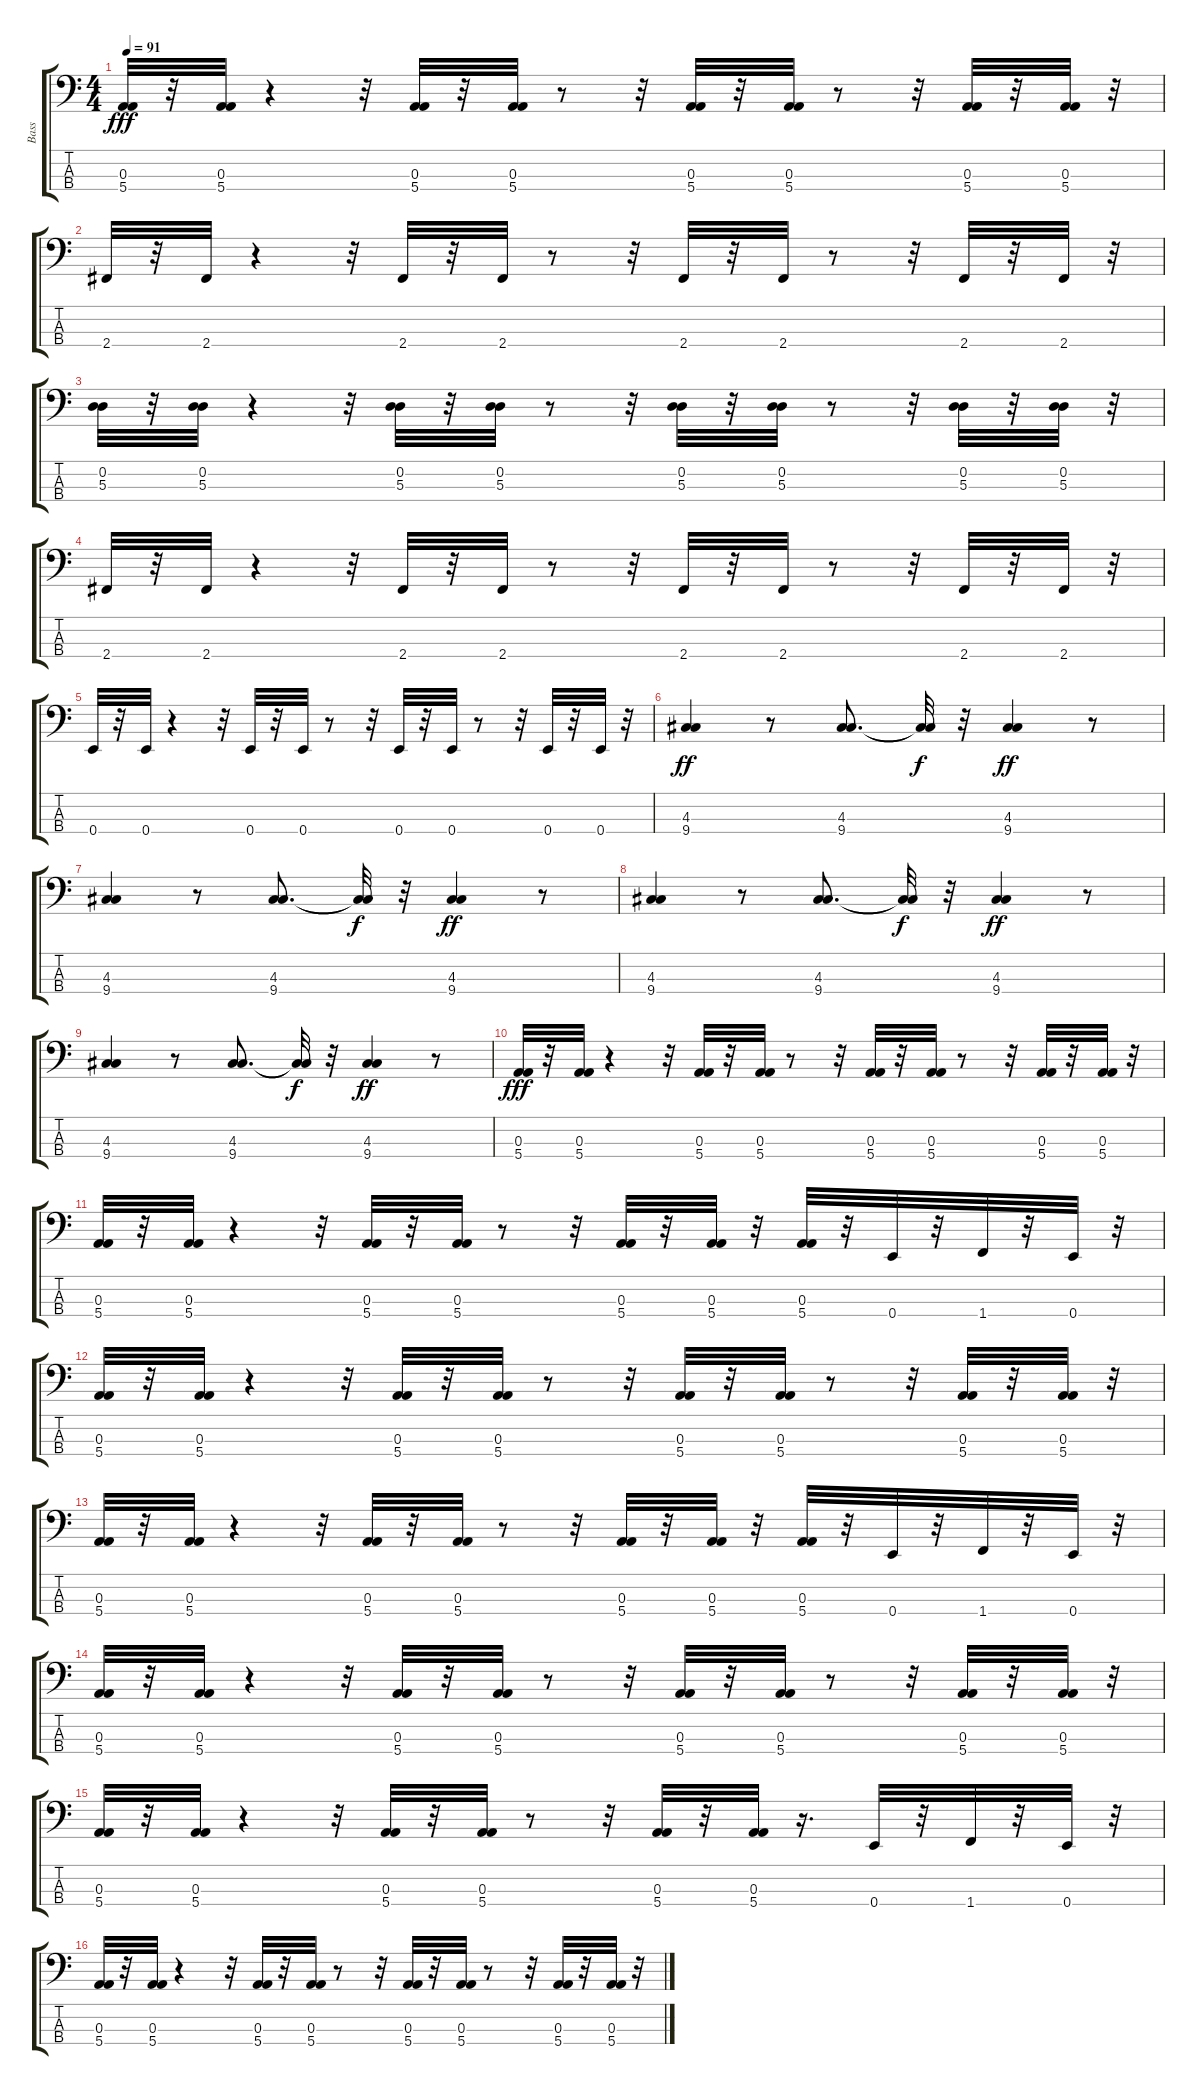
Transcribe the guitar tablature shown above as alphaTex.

\track ("Bass" "Bass") {instrument fretlessbass}
\staff {score tabs}
\tuning (G2 D2 A1 E1) {hide}
\ts (4 4)
\tempo 91
\clef f4
\ks c
(0.3 5.4).32{dy fff} r.32 (0.3 5.4).32 r.4 r.32 (0.3 5.4).32 r.32 (0.3 5.4).32 r.8 r.32 (0.3 5.4).32 r.32 (0.3 5.4).32 r.8 r.32 (0.3 5.4).32 r.32 (0.3 5.4).32 r.32 |
2.4.32 r.32 2.4.32 r.4 r.32 2.4.32 r.32 2.4.32 r.8 r.32 2.4.32 r.32 2.4.32 r.8 r.32 2.4.32 r.32 2.4.32 r.32 |
(0.2 5.3).32 r.32 (0.2 5.3).32 r.4 r.32 (0.2 5.3).32 r.32 (0.2 5.3).32 r.8 r.32 (0.2 5.3).32 r.32 (0.2 5.3).32 r.8 r.32 (0.2 5.3).32 r.32 (0.2 5.3).32 r.32 |
2.4.32 r.32 2.4.32 r.4 r.32 2.4.32 r.32 2.4.32 r.8 r.32 2.4.32 r.32 2.4.32 r.8 r.32 2.4.32 r.32 2.4.32 r.32 |
0.4.32 r.32 0.4.32 r.4 r.32 0.4.32 r.32 0.4.32 r.8 r.32 0.4.32 r.32 0.4.32 r.8 r.32 0.4.32 r.32 0.4.32 r.32 |
(4.3 9.4).4{dy ff} r.8 (4.3 9.4).8{d} (4.3{t} 9.4{t}).32{dy f} r.32 (4.3 9.4).4{dy ff} r.8 |
(4.3 9.4).4 r.8 (4.3 9.4).8{d} (4.3{t} 9.4{t}).32{dy f} r.32 (4.3 9.4).4{dy ff} r.8 |
(4.3 9.4).4 r.8 (4.3 9.4).8{d} (4.3{t} 9.4{t}).32{dy f} r.32 (4.3 9.4).4{dy ff} r.8 |
(4.3 9.4).4 r.8 (4.3 9.4).8{d} (4.3{t} 9.4{t}).32{dy f} r.32 (4.3 9.4).4{dy ff} r.8 |
(0.3 5.4).32{dy fff} r.32 (0.3 5.4).32 r.4 r.32 (0.3 5.4).32 r.32 (0.3 5.4).32 r.8 r.32 (0.3 5.4).32 r.32 (0.3 5.4).32 r.8 r.32 (0.3 5.4).32 r.32 (0.3 5.4).32 r.32 |
(0.3 5.4).32 r.32 (0.3 5.4).32 r.4 r.32 (0.3 5.4).32 r.32 (0.3 5.4).32 r.8 r.32 (0.3 5.4).32 r.32 (0.3 5.4).32 r.32 (0.3 5.4).32 r.32 0.4.32 r.32 1.4.32 r.32 0.4.32 r.32 |
(0.3 5.4).32 r.32 (0.3 5.4).32 r.4 r.32 (0.3 5.4).32 r.32 (0.3 5.4).32 r.8 r.32 (0.3 5.4).32 r.32 (0.3 5.4).32 r.8 r.32 (0.3 5.4).32 r.32 (0.3 5.4).32 r.32 |
(0.3 5.4).32 r.32 (0.3 5.4).32 r.4 r.32 (0.3 5.4).32 r.32 (0.3 5.4).32 r.8 r.32 (0.3 5.4).32 r.32 (0.3 5.4).32 r.32 (0.3 5.4).32 r.32 0.4.32 r.32 1.4.32 r.32 0.4.32 r.32 |
(0.3 5.4).32 r.32 (0.3 5.4).32 r.4 r.32 (0.3 5.4).32 r.32 (0.3 5.4).32 r.8 r.32 (0.3 5.4).32 r.32 (0.3 5.4).32 r.8 r.32 (0.3 5.4).32 r.32 (0.3 5.4).32 r.32 |
(0.3 5.4).32 r.32 (0.3 5.4).32 r.4 r.32 (0.3 5.4).32 r.32 (0.3 5.4).32 r.8 r.32 (0.3 5.4).32 r.32 (0.3 5.4).32 r.16{d} 0.4.32 r.32 1.4.32 r.32 0.4.32 r.32 |
(0.3 5.4).32 r.32 (0.3 5.4).32 r.4 r.32 (0.3 5.4).32 r.32 (0.3 5.4).32 r.8 r.32 (0.3 5.4).32 r.32 (0.3 5.4).32 r.8 r.32 (0.3 5.4).32 r.32 (0.3 5.4).32 r.32
